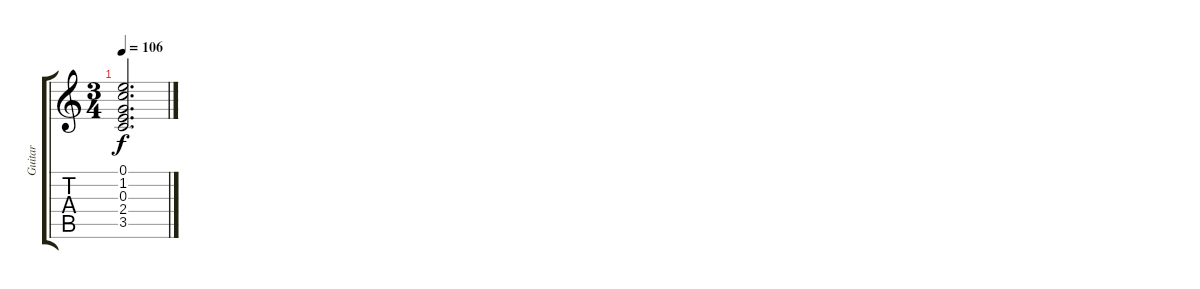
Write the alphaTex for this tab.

\track ("Guitar" "Guitar") {instrument acousticguitarsteel}
\staff {score tabs}
\tuning (E4 B3 G3 D3 A2 E2) {hide}
\ts (3 4)
\tempo 106
\clef g2
\ks c
(0.1 1.2 0.3 2.4 3.5).2{d dy f}
